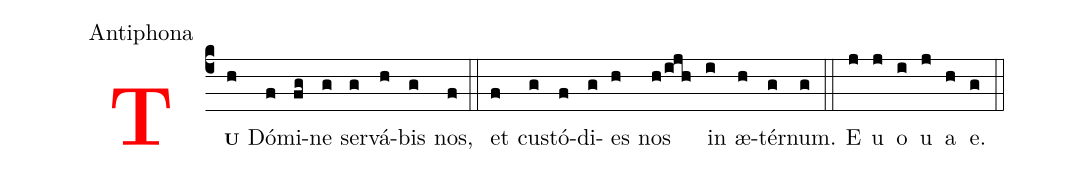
office-part: Antiphona;
%%
<v>\bf\textcolor{red}{T}</v><v>\bf\scriptsize{U}</v>(c4h) Dó(f)mi(fg)ne(g) ser(g)vá(h)bis(g) nos,(f) (::)
et(f) cu(g)stó(f)di(g)es(h) nos(h/ijh) in(i) æ(h)tér(g)num.(g)
(::) E(j) u(j) o(i) u(j) a(h) e.(g) (::)
